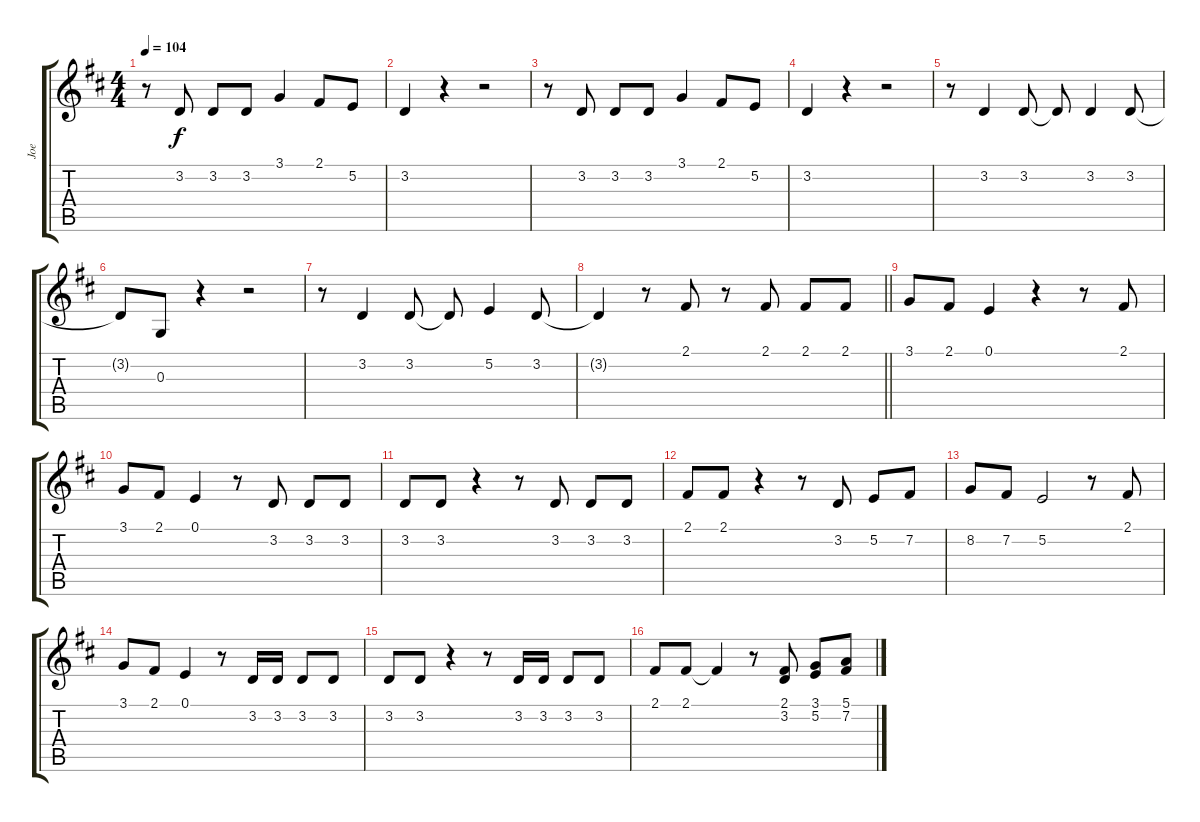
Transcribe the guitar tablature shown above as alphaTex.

\track ("Joe" "Joe") {instrument lead1square}
\staff {score tabs}
\tuning (E4 B3 G3 D3 A2 E2) {hide}
\ts (4 4)
\tempo 104
\clef g2
\ks d
r.8{dy f} 3.2.8 3.2.8 3.2.8 3.1.4 2.1.8 5.2.8 |
3.2.4 r.4 r.2 |
r.8 3.2.8 3.2.8 3.2.8 3.1.4 2.1.8 5.2.8 |
3.2.4 r.4 r.2 |
r.8 3.2.4 3.2.8 3.2{t}.8 3.2.4 3.2.8 |
3.2{t}.8 0.3.8 r.4 r.2 |
r.8 3.2.4 3.2.8 3.2{t}.8 5.2.4 3.2.8 |
\barLineRight lightlight
3.2{t}.4 r.8 2.1.8 r.8 2.1.8 2.1.8 2.1.8 |
3.1.8 2.1.8 0.1.4 r.4 r.8 2.1.8 |
3.1.8 2.1.8 0.1.4 r.8 3.2.8 3.2.8 3.2.8 |
3.2.8 3.2.8 r.4 r.8 3.2.8 3.2.8 3.2.8 |
2.1.8 2.1.8 r.4 r.8 3.2.8 5.2.8 7.2.8 |
8.2.8 7.2.8 5.2.2 r.8 2.1.8 |
3.1.8 2.1.8 0.1.4 r.8 3.2.16 3.2.16 3.2.8 3.2.8 |
3.2.8 3.2.8 r.4 r.8 3.2.16 3.2.16 3.2.8 3.2.8 |
2.1.8 2.1.8 2.1{t}.4 r.8 (2.1 3.2).8 (3.1 5.2).8 (5.1 7.2).8
